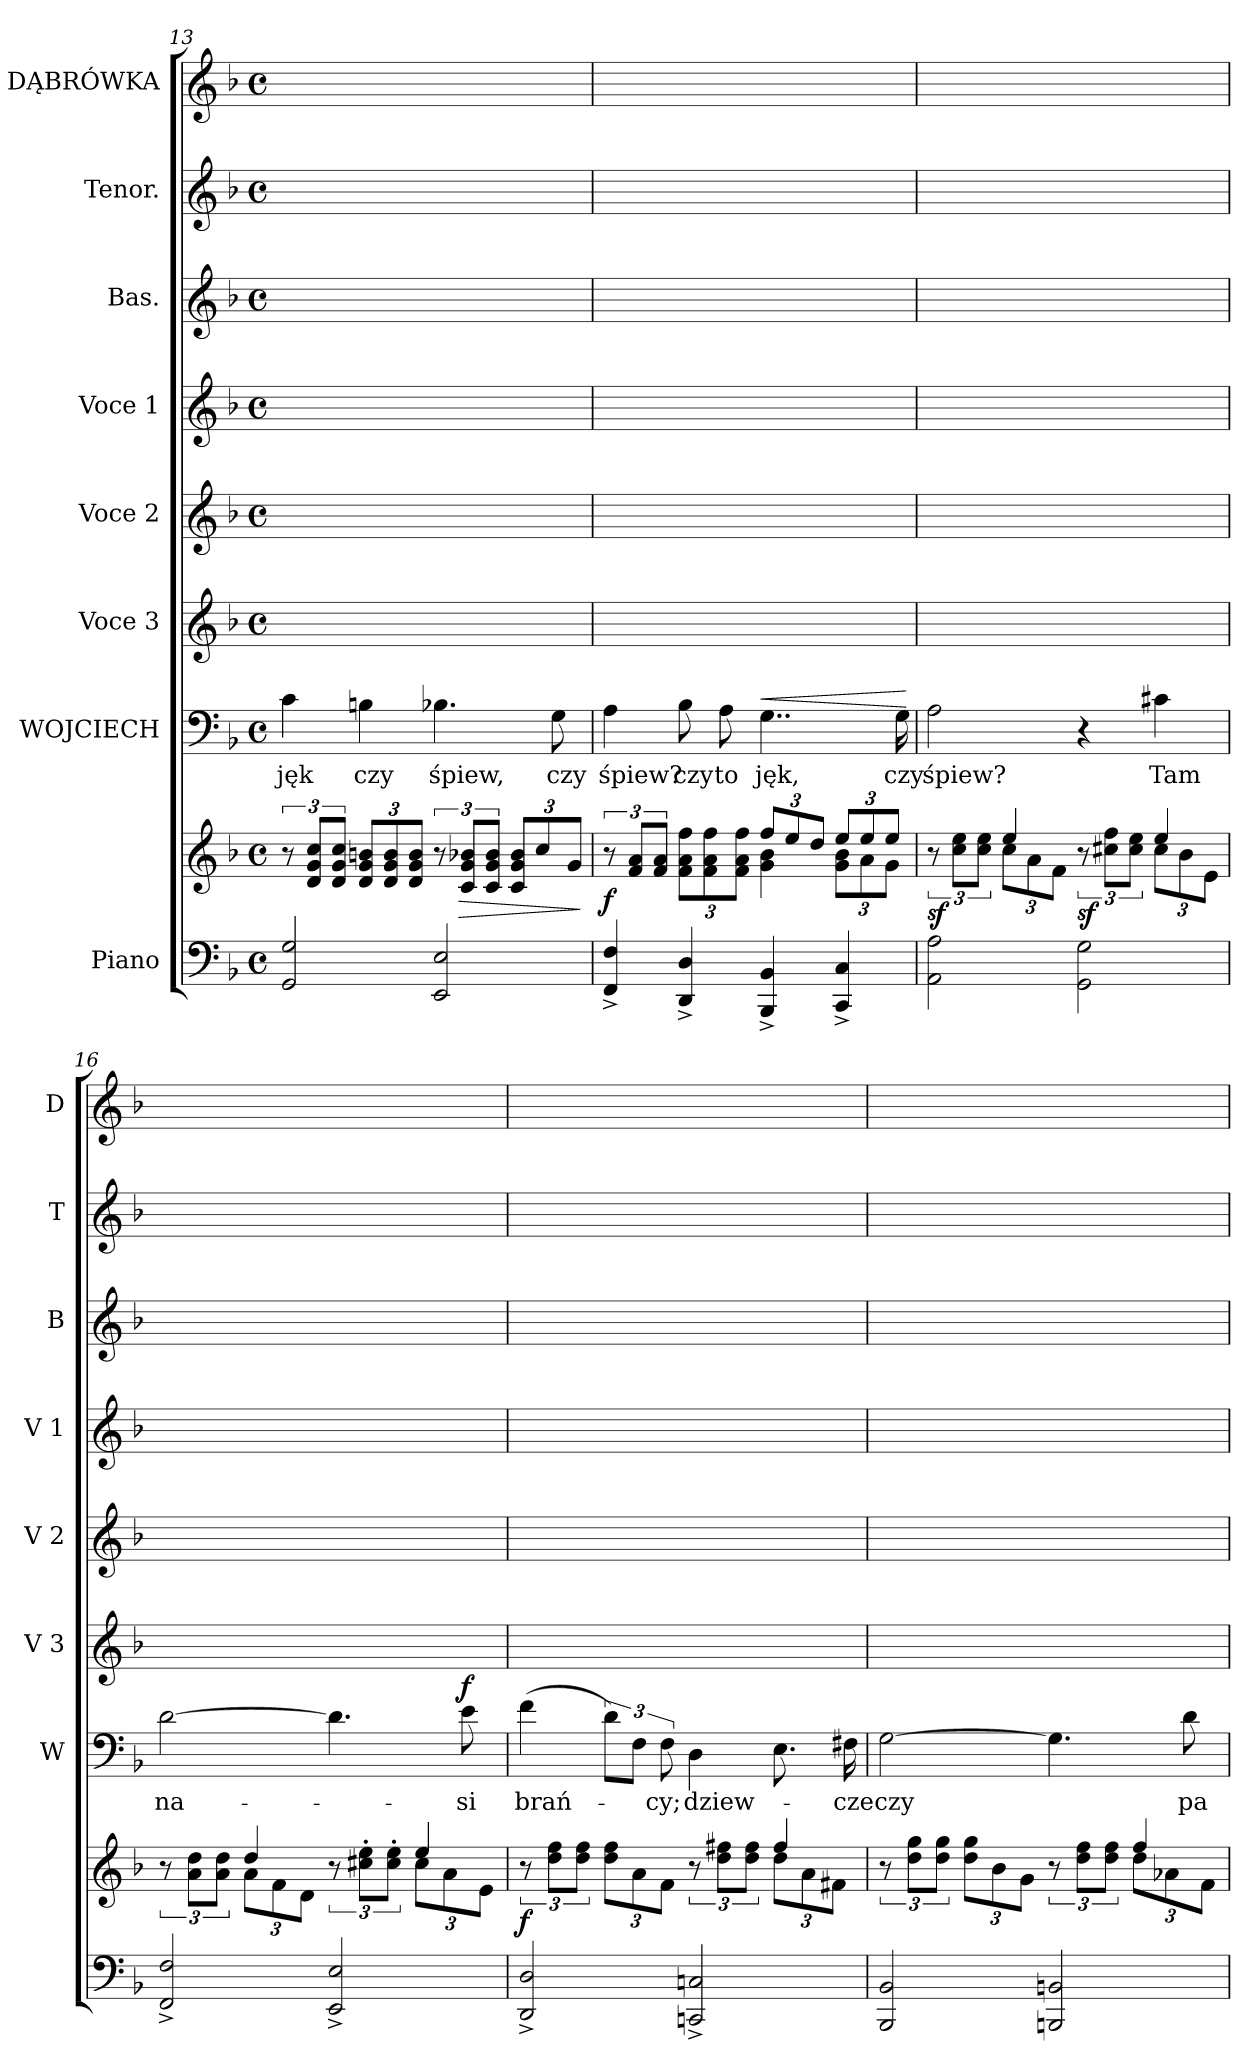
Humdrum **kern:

**kern	**kern	**dynam	**kern	**text	**dynam	**kern	**kern	**kern	**kern	**kern	**kern
*part8	*part8	*part8	*part7	*part7	*part7	*part6	*part5	*part4	*part3	*part2	*part1
*staff9	*staff8	*staff8/9	*staff7	*staff7	*staff7	*staff6	*staff5	*staff4	*staff3	*staff2	*staff1
*I"Piano	*	*	*I"WOJCIECH	*	*	*I"Voce 3	*I"Voce 2	*I"Voce 1	*I"Bas.	*I"Tenor.	*I"DĄBRÓWKA
*	*	*	*I'W	*	*	*I'V 3	*I'V 2	*I'V 1	*I'B	*I'T	*I'D
*clefF4	*clefG2	*	*clefF4	*	*	*clefG2	*clefG2	*clefG2	*clefG2	*clefG2	*clefG2
*k[b-]	*k[b-]	*	*k[b-]	*	*	*k[b-]	*k[b-]	*k[b-]	*k[b-]	*k[b-]	*k[b-]
*M4/4	*M4/4	*	*M4/4	*	*	*M4/4	*M4/4	*M4/4	*M4/4	*M4/4	*M4/4
*met(c)	*met(c)	*	*met(c)	*	*	*met(c)	*met(c)	*met(c)	*met(c)	*met(c)	*met(c)
=13	=13	=13	=13	=13	=13	=13	=13	=13	=13	=13	=13
2GG/ 2G/	12r	.	4c\	jęk	.	1ryy	1ryy	1ryy	1ryy	1ryy	1ryy
.	12d/ 12g/ 12cc/L	.	.	.	.	.	.	.	.	.	.
.	12d/ 12g/ 12cc/J	.	.	.	.	.	.	.	.	.	.
.	12d/ 12g/ 12bn/L	.	4Bn\	czy	.	.	.	.	.	.	.
.	12d/ 12g/ 12b/	.	.	.	.	.	.	.	.	.	.
.	12d/ 12g/ 12b/J	.	.	.	.	.	.	.	.	.	.
2EE/ 2E/	12r	.	4.B-X\	śpiew,	.	.	.	.	.	.	.
.	12c/ 12g/ 12b-X/L	>	.	.	.	.	.	.	.	.	.
.	12c/ 12g/ 12b-/J	.	.	.	.	.	.	.	.	.	.
.	12c/ 12g/ 12b-/L	.	.	.	.	.	.	.	.	.	.
.	12cc/	.	.	.	.	.	.	.	.	.	.
.	.	.	8G\	czy	.	.	.	.	.	.	.
.	12g/J	.	.	.	.	.	.	.	.	.	.
.	.	]	.	.	.	.	.	.	.	.	.
=14	=14	=14	=14	=14	=14	=14	=14	=14	=14	=14	=14
*	*^	*	*	*	*	*	*	*	*	*	*
4FF^/ 4F^/	12r	2ryy	f	4A\	śpiew?	.	1ryy	1ryy	1ryy	1ryy	1ryy	1ryy
.	12f/ 12a/L	.	.	.	.	.	.	.	.	.	.	.
.	12f/ 12a/J	.	.	.	.	.	.	.	.	.	.	.
4DD^/ 4D^/	12f\ 12a\ 12ff\L	.	.	8B-\	czy	.	.	.	.	.	.	.
.	12f\ 12a\ 12ff\	.	.	.	.	.	.	.	.	.	.	.
.	.	.	.	8A\	to	.	.	.	.	.	.	.
.	12f\ 12a\ 12ff\J	.	.	.	.	.	.	.	.	.	.	.
!	!	!	!	!	!	!LO:HP:a	!	!	!	!	!	!
4BBB-^/ 4BB-^/	12ff/L	4g\ 4b-\	.	4..G\	jęk,	<	.	.	.	.	.	.
.	12ee/	.	.	.	.	.	.	.	.	.	.	.
.	12dd/J	.	.	.	.	.	.	.	.	.	.	.
4CC^/ 4C^/	12ee/L	12g\ 12b-\L	.	.	.	.	.	.	.	.	.	.
.	12ee/	12a\	.	.	.	.	.	.	.	.	.	.
.	12ee/J	12g\J	.	.	.	.	.	.	.	.	.	.
.	.	.	.	16G\	czy	.	.	.	.	.	.	.
*	*v	*v	*	*	*	*	*	*	*	*	*	*
.	.	.	.	.	[	.	.	.	.	.	.
=15	=15	=15	=15	=15	=15	=15	=15	=15	=15	=15	=15
*	*^	*	*	*	*	*	*	*	*	*	*
2AA\ 2A\	12r	4ryy	sf	2A\	śpiew?	.	1ryy	1ryy	1ryy	1ryy	1ryy	1ryy
.	12cc\ 12ee\L	.	.	.	.	.	.	.	.	.	.	.
.	12cc\ 12ee\J	.	.	.	.	.	.	.	.	.	.	.
.	4ee/	12cc\L	.	.	.	.	.	.	.	.	.	.
.	.	12a\	.	.	.	.	.	.	.	.	.	.
.	.	12f\J	.	.	.	.	.	.	.	.	.	.
2GG\ 2G\	12r	4ryy	sf	4r	.	.	.	.	.	.	.	.
.	12cc#X\ 12ff\L	.	.	.	.	.	.	.	.	.	.	.
.	12cc#\ 12ee\J	.	.	.	.	.	.	.	.	.	.	.
.	4ee/	12cc#\L	.	4c#X\	Tam	.	.	.	.	.	.	.
.	.	12b-\	.	.	.	.	.	.	.	.	.	.
.	.	12e\J	.	.	.	.	.	.	.	.	.	.
=16	=16	=16	=16	=16	=16	=16	=16	=16	=16	=16	=16	=16
2FF^/ 2F^/	12r	4ryy	.	[2d\	na-	.	1ryy	1ryy	1ryy	1ryy	1ryy	1ryy
.	12a\ 12dd\L	.	.	.	.	.	.	.	.	.	.	.
.	12a\ 12dd\J	.	.	.	.	.	.	.	.	.	.	.
.	4dd/	12a\L	.	.	.	.	.	.	.	.	.	.
.	.	12f\	.	.	.	.	.	.	.	.	.	.
.	.	12d\J	.	.	.	.	.	.	.	.	.	.
2EE^/ 2E^/	12r	4ryy	.	4.d\]	.	.	.	.	.	.	.	.
.	12cc#X'\ 12ee'\L	.	.	.	.	.	.	.	.	.	.	.
.	12cc#'\ 12ee'\J	.	.	.	.	.	.	.	.	.	.	.
.	4ee/	12cc#\L	.	.	.	.	.	.	.	.	.	.
.	.	12a\	.	.	.	.	.	.	.	.	.	.
!	!	!	!	!	!	!LO:DY:a	!	!	!	!	!	!
.	.	.	.	8e\	-si	f	.	.	.	.	.	.
.	.	12e\J	.	.	.	.	.	.	.	.	.	.
=17	=17	=17	=17	=17	=17	=17	=17	=17	=17	=17	=17	=17
2DD^/ 2D^/	12r	2.ryy	f	(4f\	brań-	.	1ryy	1ryy	1ryy	1ryy	1ryy	1ryy
.	12dd\ 12ff\L	.	.	.	.	.	.	.	.	.	.	.
.	12dd\ 12ff\J	.	.	.	.	.	.	.	.	.	.	.
.	12dd\ 12ff\L	.	.	12d\L)	.	.	.	.	.	.	.	.
.	12a\	.	.	12F\J	.	.	.	.	.	.	.	.
.	12f\J	.	.	12F\	-cy;	.	.	.	.	.	.	.
2CCn^/ 2Cn^/	12r	.	.	4D\	dziew-	.	.	.	.	.	.	.
.	12dd\ 12ff#X\L	.	.	.	.	.	.	.	.	.	.	.
.	12dd\ 12ff#\J	.	.	.	.	.	.	.	.	.	.	.
.	4ff#/	12dd\L	.	8.E\	.	.	.	.	.	.	.	.
.	.	12a\	.	.	.	.	.	.	.	.	.	.
.	.	12f#X\J	.	.	.	.	.	.	.	.	.	.
.	.	.	.	16F#X\	-cze	.	.	.	.	.	.	.
=18	=18	=18	=18	=18	=18	=18	=18	=18	=18	=18	=18	=18
2BBB-/ 2BB-/	12r	2.ryy	.	[2G\	czy	.	1ryy	1ryy	1ryy	1ryy	1ryy	1ryy
.	12dd\ 12gg\L	.	.	.	.	.	.	.	.	.	.	.
.	12dd\ 12gg\J	.	.	.	.	.	.	.	.	.	.	.
.	12dd\ 12gg\L	.	.	.	.	.	.	.	.	.	.	.
.	12b-\	.	.	.	.	.	.	.	.	.	.	.
.	12g\J	.	.	.	.	.	.	.	.	.	.	.
2BBBn/ 2BBn/	12r	.	.	4.G\]	.	.	.	.	.	.	.	.
.	12dd\ 12ff\L	.	.	.	.	.	.	.	.	.	.	.
.	12dd\ 12ff\J	.	.	.	.	.	.	.	.	.	.	.
.	4ff/	12dd\L	.	.	.	.	.	.	.	.	.	.
.	.	12a-X\	.	.	.	.	.	.	.	.	.	.
.	.	.	.	8d\	pa-	.	.	.	.	.	.	.
.	.	12f\J	.	.	.	.	.	.	.	.	.	.
*	*v	*v	*	*	*	*	*	*	*	*	*	*
=	=	=	=	=	=	=	=	=	=	=	=
*-	*-	*-	*-	*-	*-	*-	*-	*-	*-	*-	*-
